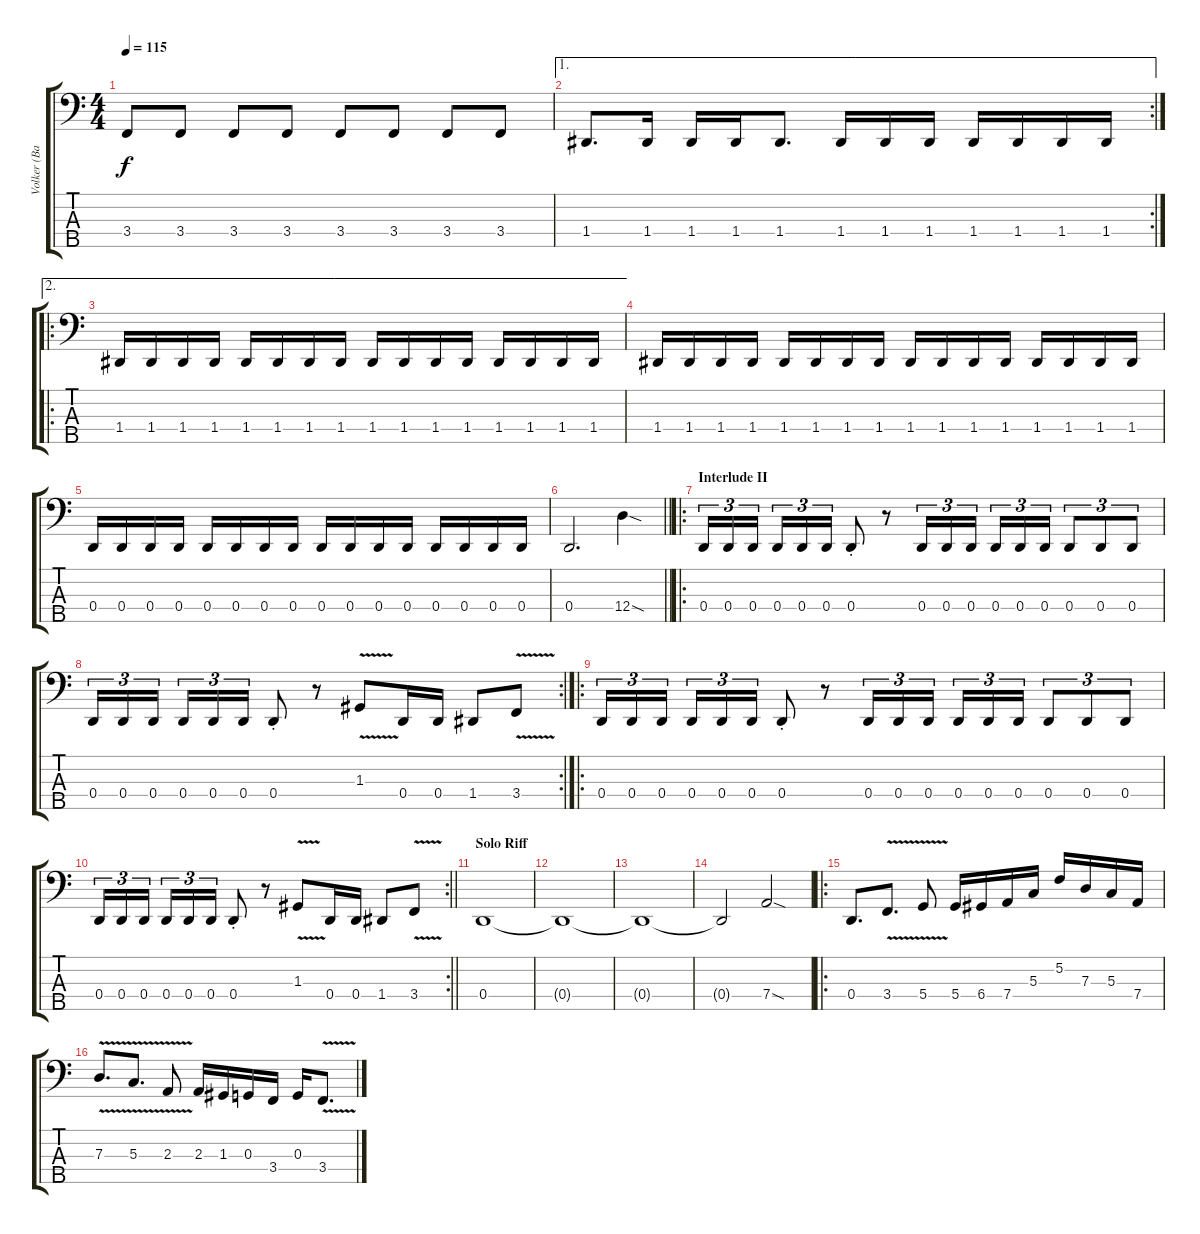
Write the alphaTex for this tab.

\track ("Volker (Bass)" "Volker (Ba") {instrument electricbasspick}
\staff {score tabs}
\tuning (F2 C2 G1 D1 A0) {hide}
\ts (4 4)
\tempo 115
\clef f4
\ks c
3.4.8{dy f} 3.4.8 3.4.8 3.4.8 3.4.8 3.4.8 3.4.8 3.4.8 |
\ae 1
\rc 2
1.4.8{d} 1.4.16 1.4.16 1.4.16 1.4.8{d} 1.4.16 1.4.16 1.4.16 1.4.16 1.4.16 1.4.16 1.4.16 |
\ae 2
\ro
1.4.16 1.4.16 1.4.16 1.4.16 1.4.16 1.4.16 1.4.16 1.4.16 1.4.16 1.4.16 1.4.16 1.4.16 1.4.16 1.4.16 1.4.16 1.4.16 |
1.4.16 1.4.16 1.4.16 1.4.16 1.4.16 1.4.16 1.4.16 1.4.16 1.4.16 1.4.16 1.4.16 1.4.16 1.4.16 1.4.16 1.4.16 1.4.16 |
0.4.16 0.4.16 0.4.16 0.4.16 0.4.16 0.4.16 0.4.16 0.4.16 0.4.16 0.4.16 0.4.16 0.4.16 0.4.16 0.4.16 0.4.16 0.4.16 |
\barLineRight lightlight
0.4.2{d} 12.4{sod}.4 |
\ro
\section ("" "Interlude II")
0.4.16{tu (3 2)} 0.4.16{tu (3 2)} 0.4.16{tu (3 2) beam splitsecondary} 0.4.16{tu (3 2)} 0.4.16{tu (3 2)} 0.4.16{tu (3 2)} 0.4{st}.8 r.8 0.4.16{tu (3 2)} 0.4.16{tu (3 2)} 0.4.16{tu (3 2) beam splitsecondary} 0.4.16{tu (3 2)} 0.4.16{tu (3 2)} 0.4.16{tu (3 2)} 0.4.8{tu (3 2)} 0.4.8{tu (3 2)} 0.4.8{tu (3 2)} |
\rc 2
0.4.16{tu (3 2)} 0.4.16{tu (3 2)} 0.4.16{tu (3 2) beam splitsecondary} 0.4.16{tu (3 2)} 0.4.16{tu (3 2)} 0.4.16{tu (3 2)} 0.4{st}.8 r.8 1.3{v}.8 0.4.16 0.4.16 1.4.8 3.4{v}.8 |
\ro
0.4.16{tu (3 2)} 0.4.16{tu (3 2)} 0.4.16{tu (3 2) beam splitsecondary} 0.4.16{tu (3 2)} 0.4.16{tu (3 2)} 0.4.16{tu (3 2)} 0.4{st}.8 r.8 0.4.16{tu (3 2)} 0.4.16{tu (3 2)} 0.4.16{tu (3 2) beam splitsecondary} 0.4.16{tu (3 2)} 0.4.16{tu (3 2)} 0.4.16{tu (3 2)} 0.4.8{tu (3 2)} 0.4.8{tu (3 2)} 0.4.8{tu (3 2)} |
\rc 2
\barLineRight lightlight
0.4.16{tu (3 2)} 0.4.16{tu (3 2)} 0.4.16{tu (3 2) beam splitsecondary} 0.4.16{tu (3 2)} 0.4.16{tu (3 2)} 0.4.16{tu (3 2)} 0.4{st}.8 r.8 1.3{v}.8 0.4.16 0.4.16 1.4.8 3.4{v}.8 |
\section ("" "Solo Riff")
0.4.1{volume 10} |
0.4{t}.1 |
0.4{t}.1 |
0.4{t}.2 7.4{sod}.2{volume 16 balance 8 instrument electricbasspick} |
\ro
0.4.8{d} 3.4{v}.8{d} 5.4{v}.8 5.4.16 6.4.16 7.4.16 5.3.16 5.2.16 7.3.16 5.3.16 7.4.16 |
7.3{v}.8{d} 5.3{v}.8{d} 2.3{v}.8 2.3.16 1.3.16 0.3.16 3.4.16 0.3.16 3.4{v}.8{d}
